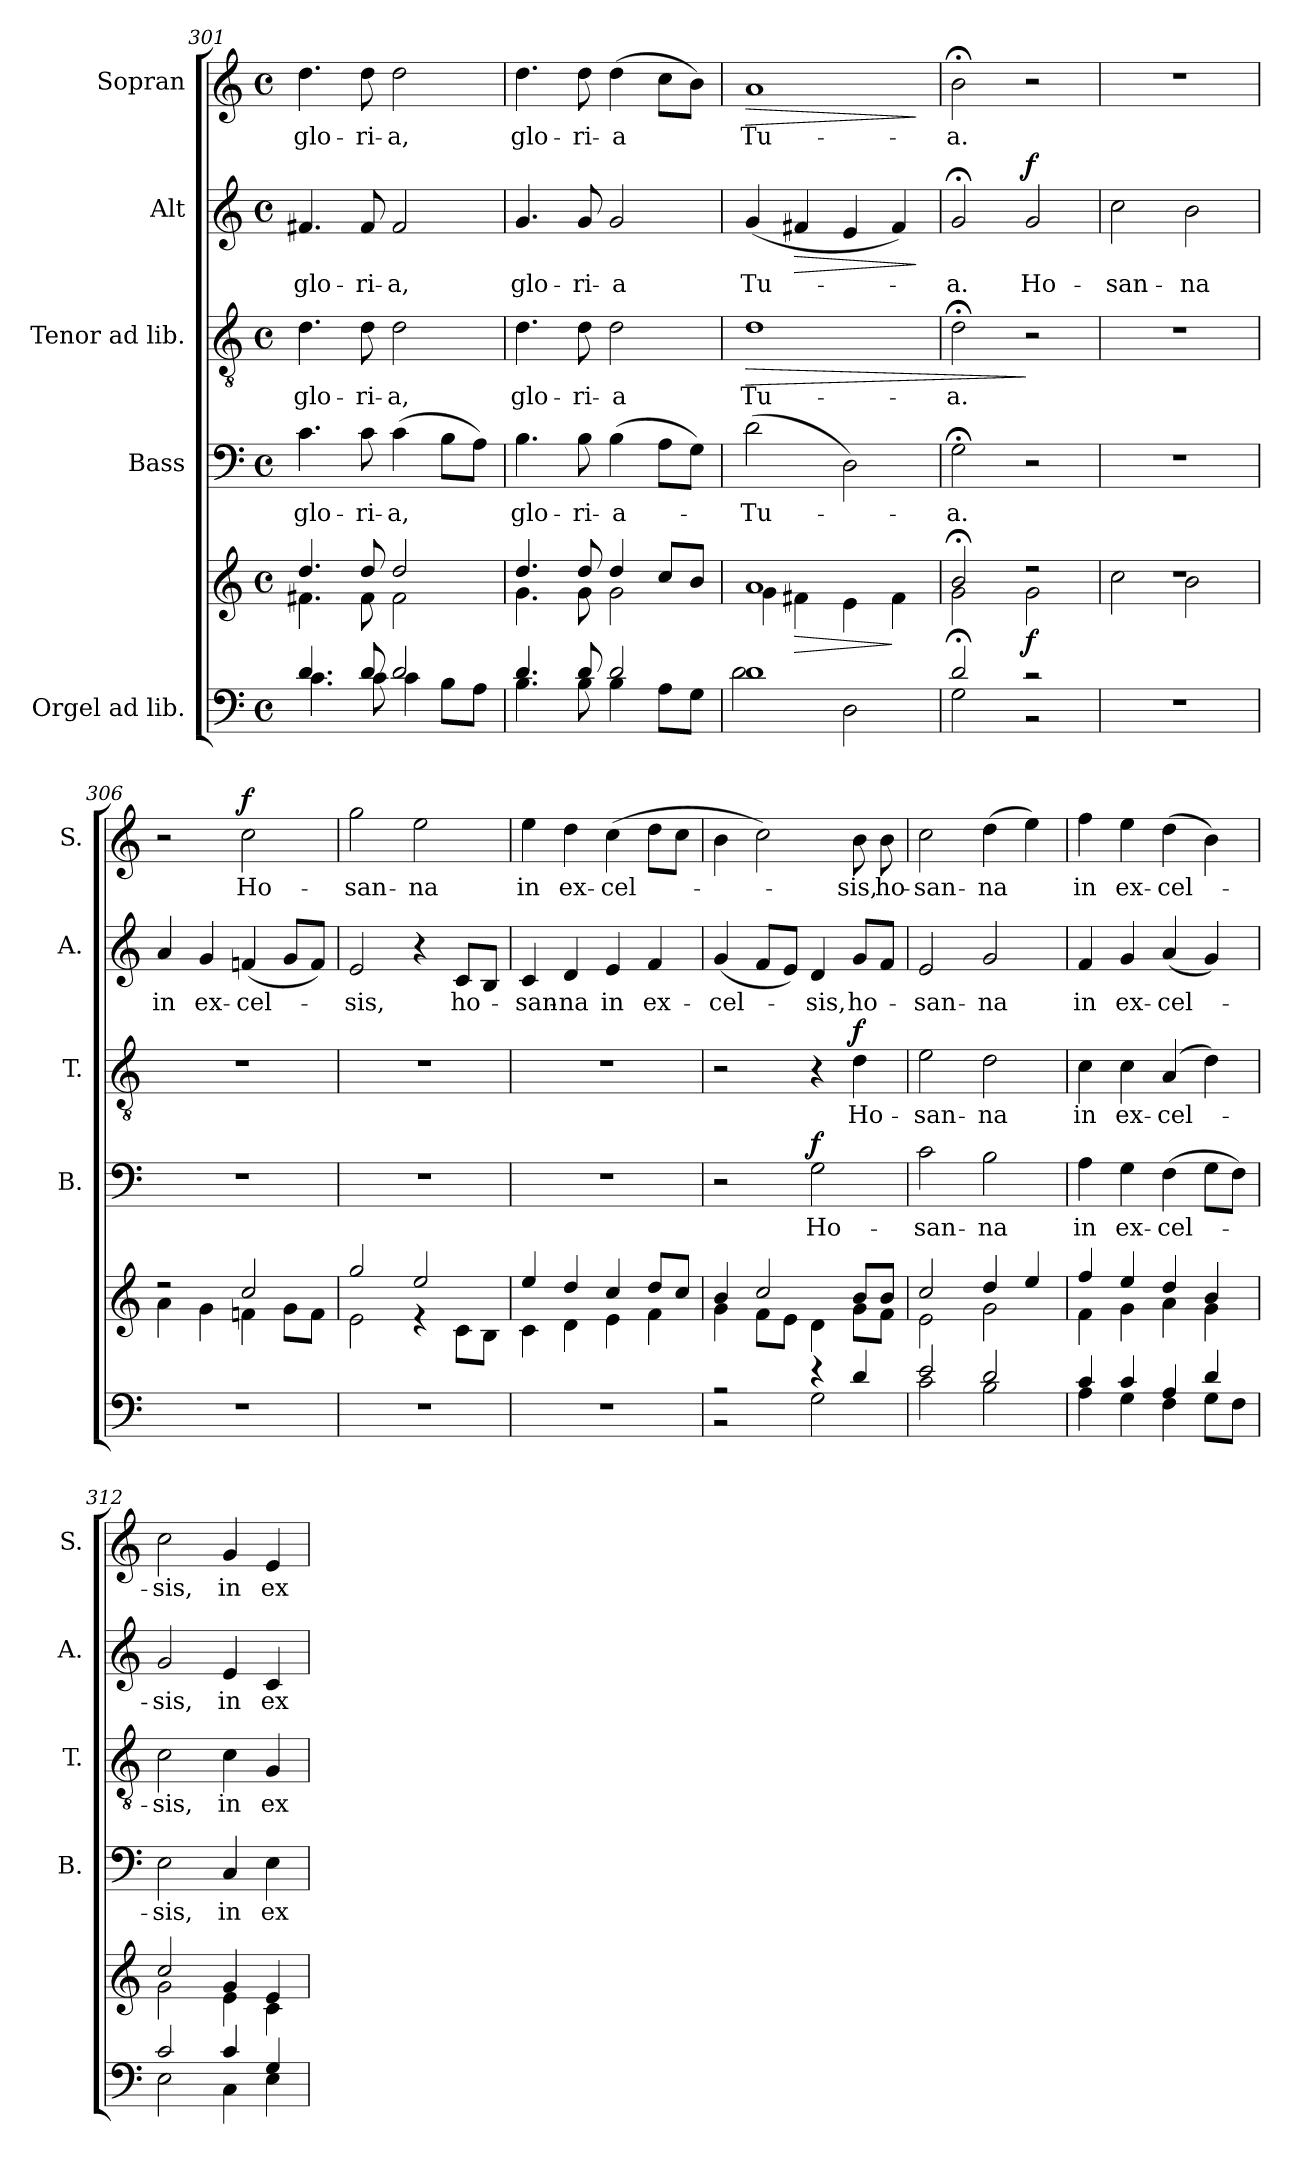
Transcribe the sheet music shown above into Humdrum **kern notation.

**kern	**kern	**dynam	**kern	**text	**dynam	**kern	**text	**dynam	**kern	**text	**dynam	**kern	**text	**dynam
*part5	*part5	*part5	*part4	*part4	*part4	*part3	*part3	*part3	*part2	*part2	*part2	*part1	*part1	*part1
*staff6	*staff5	*staff5/6	*staff4	*staff4	*staff4	*staff3	*staff3	*staff3	*staff2	*staff2	*staff2	*staff1	*staff1	*staff1
*I"Orgel ad lib.	*	*	*I"Bass	*	*	*I"Tenor ad lib.	*	*	*I"Alt	*	*	*I"Sopran	*	*
*	*	*	*I'B.	*	*	*I'T.	*	*	*I'A.	*	*	*I'S.	*	*
*clefF4	*clefG2	*	*clefF4	*	*	*clefGv2	*	*	*clefG2	*	*	*clefG2	*	*
*k[]	*k[]	*	*k[]	*	*	*k[]	*	*	*k[]	*	*	*k[]	*	*
*C:	*C:	*	*C:	*	*	*C:	*	*	*C:	*	*	*C:	*	*
*M4/4	*M4/4	*	*M4/4	*	*	*M4/4	*	*	*M4/4	*	*	*M4/4	*	*
*met(c)	*met(c)	*	*met(c)	*	*	*met(c)	*	*	*met(c)	*	*	*met(c)	*	*
=301	=301	=301	=301	=301	=301	=301	=301	=301	=301	=301	=301	=301	=301	=301
*^	*^	*	*	*	*	*	*	*	*	*	*	*	*	*
!	!	!	!	!	!	!LO:LY:b	!	!	!LO:LY:b	!	!	!LO:LY:b	!	!	!LO:LY:b	!
4.d/	4.c\	4.dd/	4.f#X\	.	4.c\	glo-	.	4.d\	glo-	.	4.f#X/	glo-	.	4.dd\	glo-	.
!	!	!	!	!	!	!LO:LY:b	!	!	!LO:LY:b	!	!	!LO:LY:b	!	!	!LO:LY:b	!
8d/	8c\	8dd/	8f#\	.	8c\	-ri-	.	8d\	-ri-	.	8f#/	-ri-	.	8dd\	-ri-	.
!	!	!	!	!	!	!LO:LY:b	!	!	!LO:LY:b	!	!	!LO:LY:b	!	!	!LO:LY:b	!
2d/	4c\	2dd/	2f#\	.	(>4c\	-a,	.	2d\	-a,	.	2f#/	-a,	.	2dd\	-a,	.
.	8B\L	.	.	.	8B\L	.	.	.	.	.	.	.	.	.	.	.
.	8A\J	.	.	.	8A\J)	.	.	.	.	.	.	.	.	.	.	.
=302	=302	=302	=302	=302	=302	=302	=302	=302	=302	=302	=302	=302	=302	=302	=302	=302
!	!	!	!	!	!	!LO:LY:b	!	!	!LO:LY:b	!	!	!LO:LY:b	!	!	!LO:LY:b	!
4.d/	4.B\	4.dd/	4.g\	.	4.B\	glo-	.	4.d\	glo-	.	4.g/	glo-	.	4.dd\	glo-	.
!	!	!	!	!	!	!LO:LY:b	!	!	!LO:LY:b	!	!	!LO:LY:b	!	!	!LO:LY:b	!
8d/	8B\	8dd/	8g\	.	8B\	-ri-	.	8d\	-ri-	.	8g/	-ri-	.	8dd\	-ri-	.
!	!	!	!	!	!	!LO:LY:b	!	!	!LO:LY:b	!	!	!LO:LY:b	!	!	!LO:LY:b	!
2d/	4B\	4dd/	2g\	.	(>4B\	-a-	.	2d\	-a	.	2g/	-a	.	(>4dd\	-a	.
.	8A\L	8cc/L	.	.	8A\L	.	.	.	.	.	.	.	.	8cc\L	.	.
.	8G\J	8b/J	.	.	8G\J)	.	.	.	.	.	.	.	.	8b\J)	.	.
=303	=303	=303	=303	=303	=303	=303	=303	=303	=303	=303	=303	=303	=303	=303	=303	=303
!	!	!	!	!	!	!LO:LY:b	!	!	!LO:LY:b	!LO:HP:b	!	!LO:LY:b	!	!	!LO:LY:b	!LO:HP:b
1d	2d\	1a	4g\	.	(>2d\	-Tu-	.	1d	Tu-	>	(<4g/	Tu-	.	1a	Tu-	>
!	!	!	!	!LO:HP:b	!	!	!	!	!	!	!	!	!LO:HP:b	!	!	!
.	.	.	4f#X\	>	.	.	.	.	.	.	4f#X/	.	>	.	.	.
.	2D\	.	4e\	.	2D\)	.	.	.	.	.	4e/	.	.	.	.	.
.	.	.	4f#\	]	.	.	.	.	.	.	4f#/)	.	.	.	.	.
*v	*v	*	*	*	*	*	*	*	*	*	*	*	*	*	*	*
*	*v	*v	*	*	*	*	*	*	*	*	*	*	*	*	*
.	.	.	.	.	.	.	.	.	.	.	]	.	.	]
!!LO:LB:g=z
=304	=304	=304	=304	=304	=304	=304	=304	=304	=304	=304	=304	=304	=304	=304
*^	*^	*	*	*	*	*	*	*	*	*	*	*	*	*
!	!	!	!	!	!	!LO:LY:b	!	!	!LO:LY:b	!	!	!LO:LY:b	!	!	!LO:LY:b	!
2d;</	2G\	2b;</	2g\	.	2G;<\	-a.	.	2d;<\	-a.	.	2g;</	-a.	.	2b;<\	-a.	.
!	!	!	!	!LO:DY:b	!	!	!	!	!	!	!	!LO:LY:b	!LO:DY:a	!	!	!
2r	2r	2rdd	2g\	f	2r	.	.	2r	.	]	2g/	Ho-	f	2r	.	.
=305	=305	=305	=305	=305	=305	=305	=305	=305	=305	=305	=305	=305	=305	=305	=305	=305
!	!	!	!	!	!	!	!	!	!	!	!	!LO:LY:b	!	!	!	!
*v	*v	*	*	*	*	*	*	*	*	*	*	*	*	*	*	*
1r	1rdd	2cc\	.	1r	.	.	1r	.	.	2cc\	-san-	.	1r	.	.
!	!	!	!	!	!	!	!	!	!	!	!LO:LY:b	!	!	!	!
.	.	2b\	.	.	.	.	.	.	.	2b\	-na	.	.	.	.
=306	=306	=306	=306	=306	=306	=306	=306	=306	=306	=306	=306	=306	=306	=306	=306
!	!	!	!	!	!	!	!	!	!	!	!LO:LY:b	!	!	!	!
1r	2rdd	4a\	.	1r	.	.	1r	.	.	4a/	in	.	2r	.	.
!	!	!	!	!	!	!	!	!	!	!	!LO:LY:b	!	!	!	!
.	.	4g\	.	.	.	.	.	.	.	4g/	ex-	.	.	.	.
!	!	!	!	!	!	!	!	!	!	!	!LO:LY:b	!	!	!LO:LY:b	!LO:DY:a
.	2cc/	4fn\	.	.	.	.	.	.	.	(<4fn/	-cel-	.	2cc\	Ho-	f
.	.	8g\L	.	.	.	.	.	.	.	8g/L	.	.	.	.	.
.	.	8f\J	.	.	.	.	.	.	.	8f/J)	.	.	.	.	.
=307	=307	=307	=307	=307	=307	=307	=307	=307	=307	=307	=307	=307	=307	=307	=307
!	!	!	!	!	!	!	!	!	!	!	!LO:LY:b	!	!	!LO:LY:b	!
1r	2gg/	2e\	.	1r	.	.	1r	.	.	2e/	-sis,	.	2gg\	-san-	.
!	!	!	!	!	!	!	!	!	!	!	!	!	!	!LO:LY:b	!
.	2ee/	4rd	.	.	.	.	.	.	.	4r	.	.	2ee\	-na	.
!	!	!	!	!	!	!	!	!	!	!	!LO:LY:b	!	!	!	!
.	.	8c\L	.	.	.	.	.	.	.	8c/L	ho-	.	.	.	.
.	.	8B\J	.	.	.	.	.	.	.	8B/J	.	.	.	.	.
=308	=308	=308	=308	=308	=308	=308	=308	=308	=308	=308	=308	=308	=308	=308	=308
!	!	!	!	!	!	!	!	!	!	!	!LO:LY:b	!	!	!LO:LY:b	!
1r	4ee/	4c\	.	1r	.	.	1r	.	.	4c/	-san-	.	4ee\	in	.
!	!	!	!	!	!	!	!	!	!	!	!LO:LY:b	!	!	!LO:LY:b	!
.	4dd/	4d\	.	.	.	.	.	.	.	4d/	-na	.	4dd\	ex-	.
!	!	!	!	!	!	!	!	!	!	!	!LO:LY:b	!	!	!LO:LY:b	!
.	4cc/	4e\	.	.	.	.	.	.	.	4e/	in	.	(>4cc\	-cel-	.
!	!	!	!	!	!	!	!	!	!	!	!LO:LY:b	!	!	!	!
.	8dd/L	4f\	.	.	.	.	.	.	.	4f/	ex-	.	8dd\L	.	.
.	8cc/J	.	.	.	.	.	.	.	.	.	.	.	8cc\J	.	.
=309	=309	=309	=309	=309	=309	=309	=309	=309	=309	=309	=309	=309	=309	=309	=309
*^	*	*	*	*	*	*	*	*	*	*	*	*	*	*	*
!	!	!	!	!	!	!	!	!	!	!	!	!LO:LY:b	!	!	!	!
2rA	2r	4b/	4g\	.	2r	.	.	2r	.	.	(<4g/	-cel-	.	4b\	.	.
.	.	2cc/	8f\L	.	.	.	.	.	.	.	8f/L	.	.	2cc\)	.	.
.	.	.	8e\J	.	.	.	.	.	.	.	8e/J)	.	.	.	.	.
!	!	!	!	!	!	!LO:LY:b	!LO:DY:a	!	!	!	!	!LO:LY:b	!	!	!	!
4rd	2G\	.	4d\	.	2G\	Ho-	f	4r	.	.	4d/	-sis,	.	.	.	.
!	!	!	!	!	!	!	!	!	!LO:LY:b	!LO:DY:a	!	!LO:LY:b	!	!	!LO:LY:b	!
4d/	.	8b/L	8g\L	.	.	.	.	4d\	Ho-	f	8g/L	ho-	.	8b\	-sis,	.
!	!	!	!	!	!	!	!	!	!	!	!	!	!	!	!LO:LY:b	!
.	.	8b/J	8f\J	.	.	.	.	.	.	.	8f/J	.	.	8b\	ho-	.
!!LO:PB:g=z
=310	=310	=310	=310	=310	=310	=310	=310	=310	=310	=310	=310	=310	=310	=310	=310	=310
!	!	!	!	!	!	!LO:LY:b	!	!	!LO:LY:b	!	!	!LO:LY:b	!	!	!LO:LY:b	!
2e/	2c\	2cc/	2e\	.	2c\	-san-	.	2e\	-san-	.	2e/	-san-	.	2cc\	-san-	.
!	!	!	!	!	!	!LO:LY:b	!	!	!LO:LY:b	!	!	!LO:LY:b	!	!	!LO:LY:b	!
2d/	2B\	4dd/	2g\	.	2B\	-na	.	2d\	-na	.	2g/	-na	.	(>4dd\	-na	.
.	.	4ee/	.	.	.	.	.	.	.	.	.	.	.	4ee\)	.	.
=311	=311	=311	=311	=311	=311	=311	=311	=311	=311	=311	=311	=311	=311	=311	=311	=311
!	!	!	!	!	!	!LO:LY:b	!	!	!LO:LY:b	!	!	!LO:LY:b	!	!	!LO:LY:b	!
4c/	4A\	4ff/	4f\	.	4A\	in	.	4c\	in	.	4f/	in	.	4ff\	in	.
!	!	!	!	!	!	!LO:LY:b	!	!	!LO:LY:b	!	!	!LO:LY:b	!	!	!LO:LY:b	!
4c/	4G\	4ee/	4g\	.	4G\	ex-	.	4c\	ex-	.	4g/	ex-	.	4ee\	ex-	.
!	!	!	!	!	!	!LO:LY:b	!	!	!LO:LY:b	!	!	!LO:LY:b	!	!	!LO:LY:b	!
4A/	4F\	4dd/	4a\	.	(>4F\	-cel-	.	(4A/	-cel-	.	(<4a/	-cel-	.	(>4dd\	-cel-	.
4d/	8G\L	4b/	4g\	.	8G\L	.	.	4d\)	.	.	4g/)	.	.	4b\)	.	.
.	8F\J	.	.	.	8F\J)	.	.	.	.	.	.	.	.	.	.	.
=312	=312	=312	=312	=312	=312	=312	=312	=312	=312	=312	=312	=312	=312	=312	=312	=312
!	!	!	!	!	!	!LO:LY:b	!	!	!LO:LY:b	!	!	!LO:LY:b	!	!	!LO:LY:b	!
2c/	2E\	2cc/	2g\	.	2E\	-sis,	.	2c\	-sis,	.	2g/	-sis,	.	2cc\	-sis,	.
!	!	!	!	!	!	!LO:LY:b	!	!	!LO:LY:b	!	!	!LO:LY:b	!	!	!LO:LY:b	!
4c/	4C\	4g/	4e\	.	4C/	in	.	4c\	in	.	4e/	in	.	4g/	in	.
!	!	!	!	!	!	!LO:LY:b	!	!	!LO:LY:b	!	!	!LO:LY:b	!	!	!LO:LY:b	!
4G/	4E\	4e/	4c\	.	4E\	ex-	.	4G/	ex-	.	4c/	ex-	.	4e/	ex-	.
*v	*v	*	*	*	*	*	*	*	*	*	*	*	*	*	*	*
*	*v	*v	*	*	*	*	*	*	*	*	*	*	*	*	*
=	=	=	=	=	=	=	=	=	=	=	=	=	=	=
*-	*-	*-	*-	*-	*-	*-	*-	*-	*-	*-	*-	*-	*-	*-
